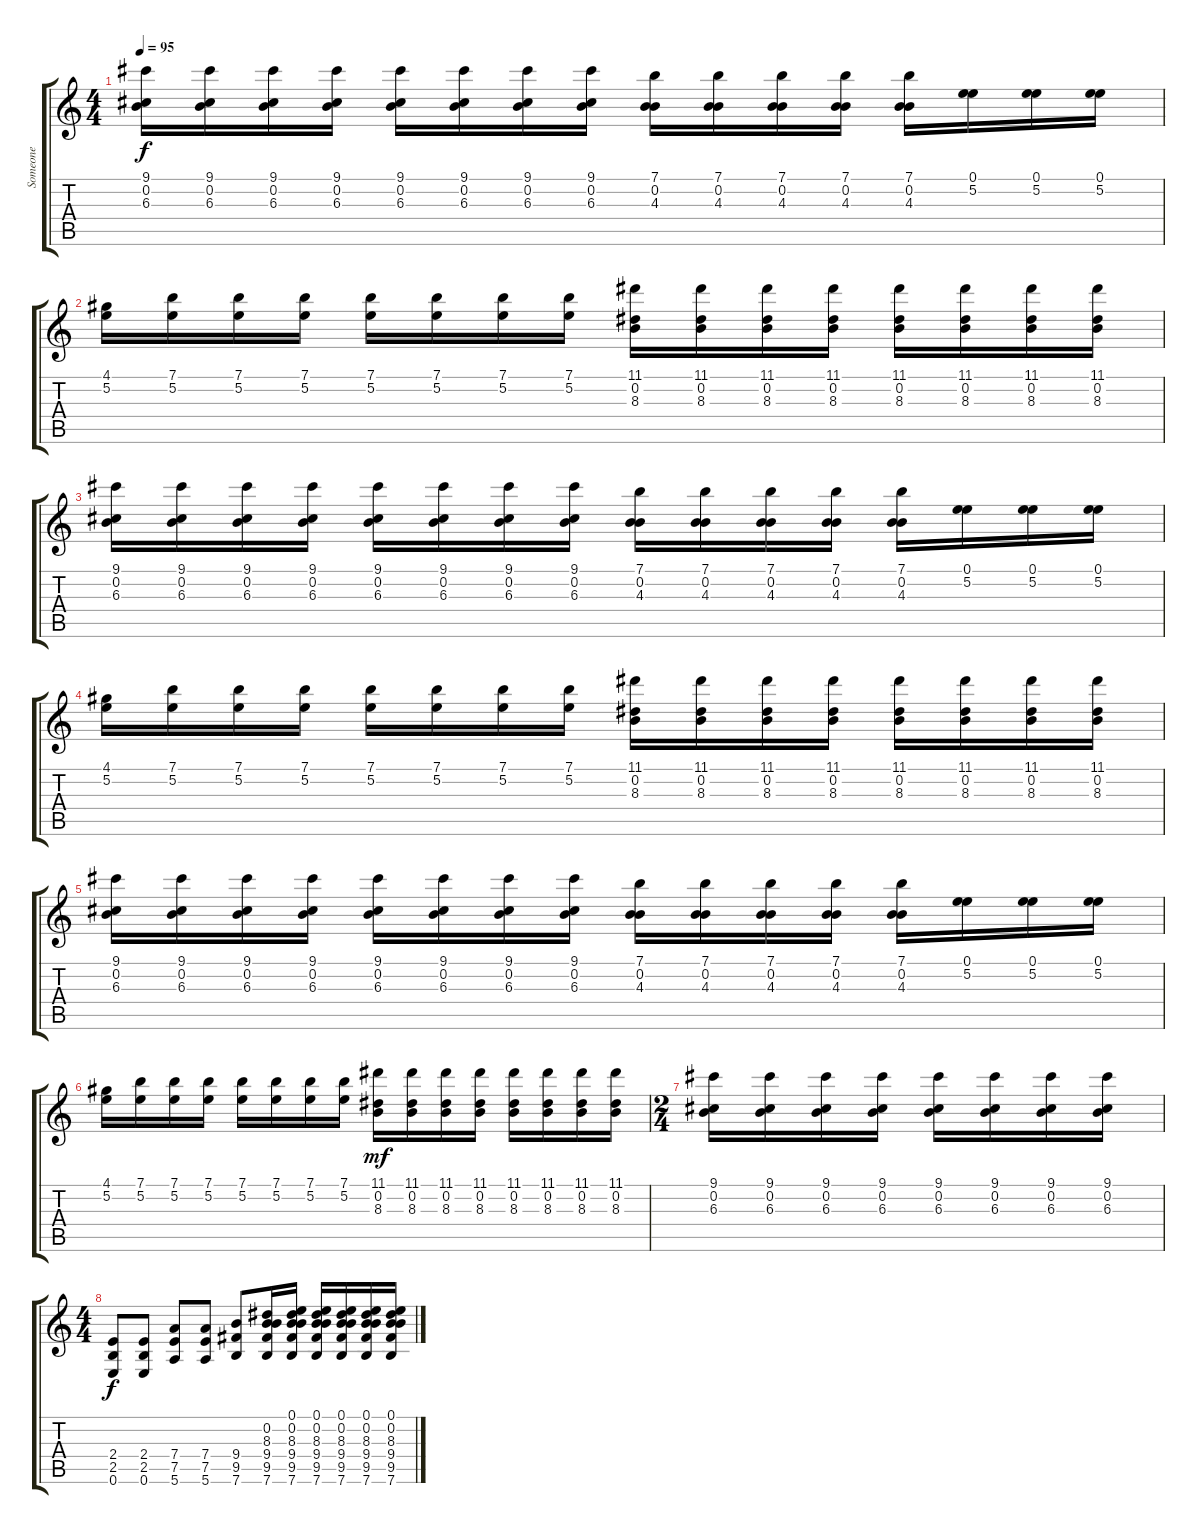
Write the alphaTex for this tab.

\track ("Someone" "Someone") {instrument distortionguitar}
\staff {score tabs}
\tuning (E4 B3 G3 D3 A2 E2) {hide}
\ts (4 4)
\tempo 95
\clef g2
\ks c
(9.1 0.2 6.3).16{dy f} (9.1 0.2 6.3).16 (9.1 0.2 6.3).16 (9.1 0.2 6.3).16 (9.1 0.2 6.3).16 (9.1 0.2 6.3).16 (9.1 0.2 6.3).16 (9.1 0.2 6.3).16 (7.1 0.2 4.3).16 (7.1 0.2 4.3).16 (7.1 0.2 4.3).16 (7.1 0.2 4.3).16 (7.1 0.2 4.3).16 (0.1 5.2).16 (0.1 5.2).16 (0.1 5.2).16 |
(4.1 5.2).16 (7.1 5.2).16 (7.1 5.2).16 (7.1 5.2).16 (7.1 5.2).16 (7.1 5.2).16 (7.1 5.2).16 (7.1 5.2).16 (11.1 0.2 8.3).16 (11.1 0.2 8.3).16 (11.1 0.2 8.3).16 (11.1 0.2 8.3).16 (11.1 0.2 8.3).16 (11.1 0.2 8.3).16 (11.1 0.2 8.3).16 (11.1 0.2 8.3).16 |
(9.1 0.2 6.3).16 (9.1 0.2 6.3).16 (9.1 0.2 6.3).16 (9.1 0.2 6.3).16 (9.1 0.2 6.3).16 (9.1 0.2 6.3).16 (9.1 0.2 6.3).16 (9.1 0.2 6.3).16 (7.1 0.2 4.3).16 (7.1 0.2 4.3).16 (7.1 0.2 4.3).16 (7.1 0.2 4.3).16 (7.1 0.2 4.3).16 (0.1 5.2).16 (0.1 5.2).16 (0.1 5.2).16 |
(4.1 5.2).16 (7.1 5.2).16 (7.1 5.2).16 (7.1 5.2).16 (7.1 5.2).16 (7.1 5.2).16 (7.1 5.2).16 (7.1 5.2).16 (11.1 0.2 8.3).16 (11.1 0.2 8.3).16 (11.1 0.2 8.3).16 (11.1 0.2 8.3).16 (11.1 0.2 8.3).16 (11.1 0.2 8.3).16 (11.1 0.2 8.3).16 (11.1 0.2 8.3).16 |
(9.1 0.2 6.3).16 (9.1 0.2 6.3).16 (9.1 0.2 6.3).16 (9.1 0.2 6.3).16 (9.1 0.2 6.3).16 (9.1 0.2 6.3).16 (9.1 0.2 6.3).16 (9.1 0.2 6.3).16 (7.1 0.2 4.3).16 (7.1 0.2 4.3).16 (7.1 0.2 4.3).16 (7.1 0.2 4.3).16 (7.1 0.2 4.3).16 (0.1 5.2).16 (0.1 5.2).16 (0.1 5.2).16 |
(4.1 5.2).16 (7.1 5.2).16 (7.1 5.2).16 (7.1 5.2).16 (7.1 5.2).16 (7.1 5.2).16 (7.1 5.2).16 (7.1 5.2).16 (11.1 0.2 8.3).16{dy mf} (11.1 0.2 8.3).16 (11.1 0.2 8.3).16 (11.1 0.2 8.3).16 (11.1 0.2 8.3).16 (11.1 0.2 8.3).16 (11.1 0.2 8.3).16 (11.1 0.2 8.3).16 |
\ts (2 4)
(9.1 0.2 6.3).16 (9.1 0.2 6.3).16 (9.1 0.2 6.3).16 (9.1 0.2 6.3).16 (9.1 0.2 6.3).16 (9.1 0.2 6.3).16 (9.1 0.2 6.3).16 (9.1 0.2 6.3).16 |
\ts (4 4)
(2.4 2.5 0.6).8{dy f} (2.4 2.5 0.6).8 (7.4 7.5 5.6).8 (7.4 7.5 5.6).8 (9.4 9.5 7.6).8 (0.2 8.3 9.4 9.5 7.6).16 (0.1 0.2 8.3 9.4 9.5 7.6).16 (0.1 0.2 8.3 9.4 9.5 7.6).16 (0.1 0.2 8.3 9.4 9.5 7.6).16 (0.1 0.2 8.3 9.4 9.5 7.6).16 (0.1 0.2 8.3 9.4 9.5 7.6).16
